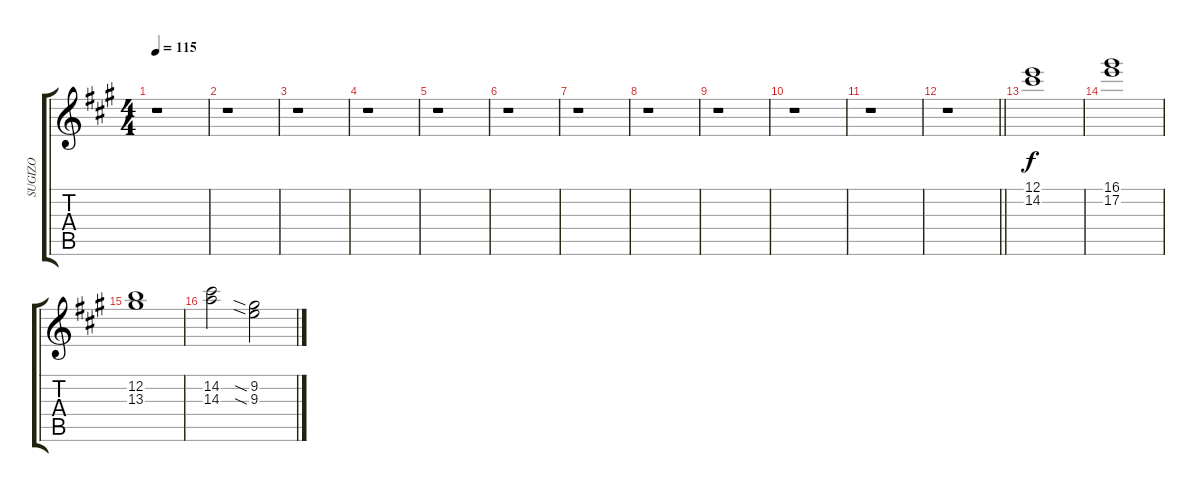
\track ("SUGIZO" "SUGIZO") {instrument distortionguitar}
\staff {score tabs}
\tuning (E4 B3 G3 D3 A2 E2) {hide}
\ts (4 4)
\tempo 115
\clef g2
\ks a
r.1{dy f} |
r.1 |
r.1 |
r.1 |
r.1 |
r.1 |
r.1 |
r.1 |
r.1 |
r.1 |
r.1 |
\barLineRight lightlight
r.1 |
(12.1 14.2).1{volume 12 instrument tremolostrings} |
(16.1 17.2).1 |
(12.2 13.3).1 |
(14.2 14.3).2 (9.2{sia} 9.3{sia}).2
